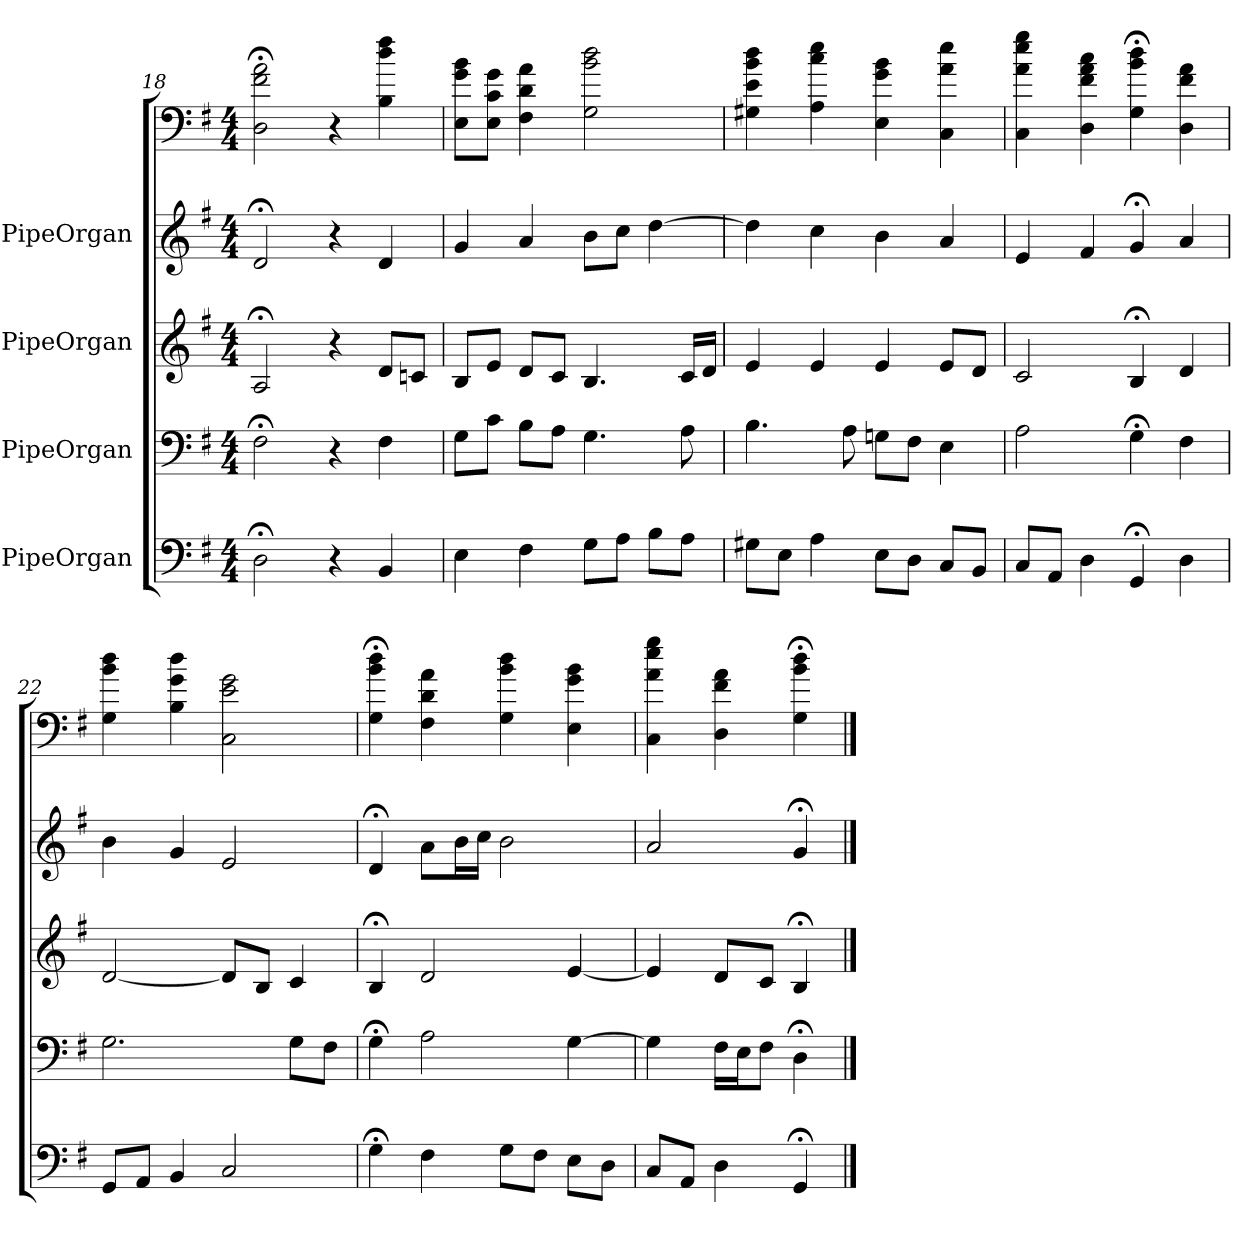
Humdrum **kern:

**kern	**kern	**kern	**kern	**kern
*part5	*part4	*part3	*part2	*part1
*staff5	*staff4	*staff3	*staff2	*staff1
*I"PipeOrgan	*I"PipeOrgan	*I"PipeOrgan	*I"PipeOrgan	*
*clefF4	*clefF4	*clefG2	*clefG2	*
*k[f#]	*k[f#]	*k[f#]	*k[f#]	*k[f#]
*G:	*G:	*G:	*G:	*G:
*M4/4	*M4/4	*M4/4	*M4/4	*M4/4
=18	=18	=18	=18	=18
2D;<	2F#;<	2A;<	2d;<	2D;< 2f#;< 2a;<
4r	4r	4r	4r	4r
4BB	4F#	8d/L	4d	4B 4dd 4ff#
.	.	8cn/J	.	.
=19	=19	=19	=19	=19
4E	8G\L	8B/L	4g	8E 8g 8bL
.	8c\J	8e/J	.	8E 8c 8gJ
4F#	8B\L	8d/L	4a	4F# 4d 4a
.	8A\J	8c/J	.	.
8G\L	4.G	4.B	8b\L	2G 2b 2dd
8A\J	.	.	8cc\J	.
8B\L	.	.	[4dd	.
8A\J	8A	16c/LL	.	.
.	.	16d/JJ	.	.
=20	=20	=20	=20	=20
8G#X\L	4.B	4e	4dd]	4G#X 4e 4b 4dd
8E\J	.	.	.	.
4A	.	4e	4cc	4A 4cc 4ee
.	8A	.	.	.
8E\L	8Gn\L	4e	4b	4E 4g 4b
8D\J	8F#\J	.	.	.
8C/L	4E	8e/L	4a	4C 4a 4ee
8BB/J	.	8d/J	.	.
=21	=21	=21	=21	=21
8C/L	2A	2c	4e	4C 4a 4ee 4gg
8AA/J	.	.	.	.
4D	.	.	4f#	4D 4f# 4a 4cc
4GG;<	4G;<	4B;<	4g;<	4G;< 4b;< 4dd;<
4D	4F#	4d	4a	4D 4f# 4a
=22	=22	=22	=22	=22
8GG/L	2.G	[2d	4b	4G 4b 4dd
8AA/J	.	.	.	.
4BB	.	.	4g	4B 4g 4dd
2C	.	8d/L]	2e	2C 2e 2g
.	.	8B/J	.	.
.	8G\L	4c	.	.
.	8F#\J	.	.	.
=23	=23	=23	=23	=23
4G;<	4G;<	4B;<	4d;<	4G;< 4b;< 4dd;<
4F#	2A	2d	8a\L	4F# 4d 4a
.	.	.	16b\L	.
.	.	.	16cc\JJ	.
8G\L	.	.	2b	4G 4b 4dd
8F#\J	.	.	.	.
8E\L	[4G	[4e	.	4E 4g 4b
8D\J	.	.	.	.
=24	=24	=24	=24	=24
8C/L	4G]	4e]	2a	4C 4a 4ee 4gg
8AA/J	.	.	.	.
4D	16F#\LL	8d/L	.	4D 4f# 4a
.	16E\J	.	.	.
.	8F#\J	8c/J	.	.
4GG;<	4D;<	4B;<	4g;<	4G;< 4b;< 4dd;<
==	==	==	==	==
*-	*-	*-	*-	*-
